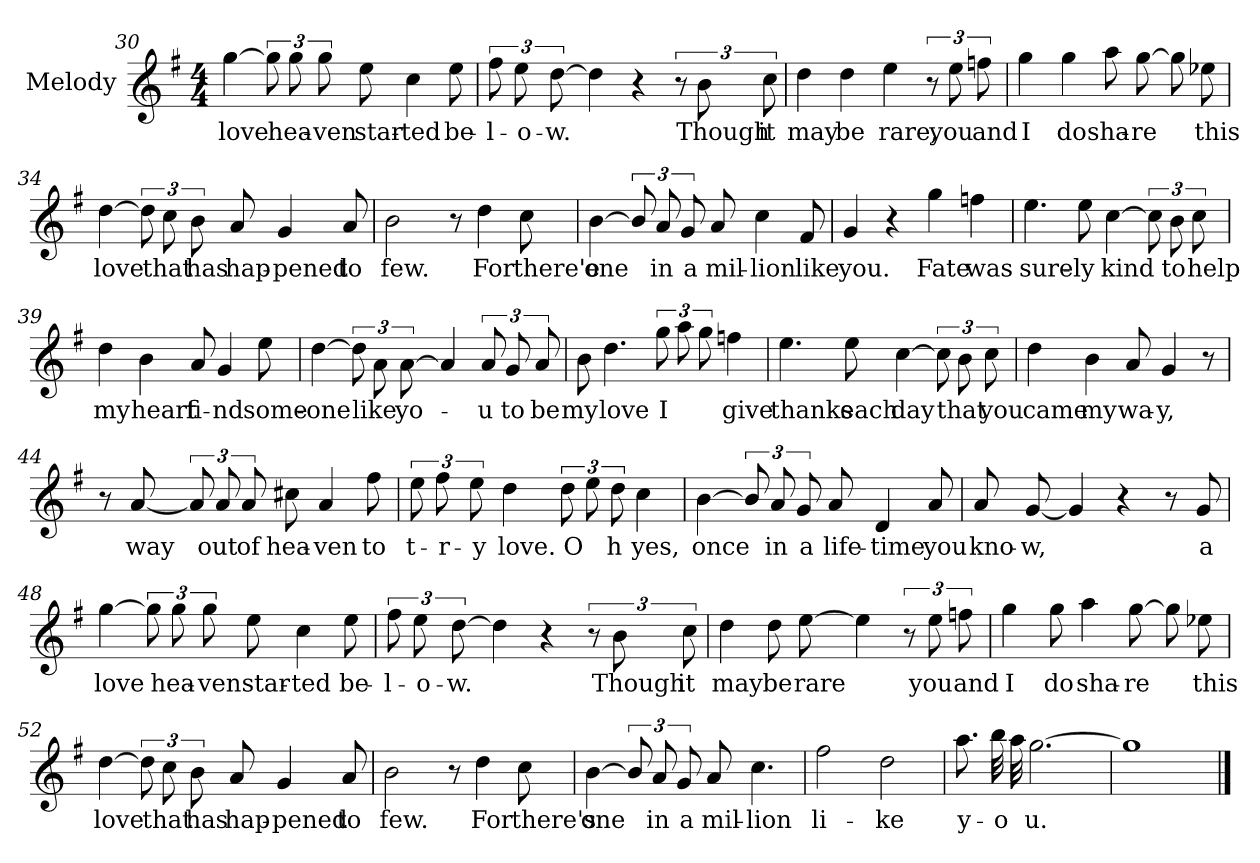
**kern	**text
*part1	*part1
*staff1	*staff1
*I"Melody	*
*clefG2	*
*k[f#]	*
*M4/4	*
=30	=30
[>4gg\	love
12gg\L]	.
12gg\	hea-
12gg\	ven
8ee\	star-
4cc\	ted
8ee\	be-
=31	=31
12ff#\L	l-
12ee\	o-
[>12dd\	w.
4dd\]	.
4r	.
12r	.
12b\	Though
12cc\	it
!!LO:PB:g=z
=32	=32
4dd\	may
4dd\	be
4ee\	rare,
12r	.
12ee\	you
12ffn\	and
=33	=33
4gg\	I
4gg\	do
8aa\L	sha-
[>8gg\	re
8gg\L]	.
8ee-X\	this
=34	=34
[>4dd\	love
12dd\L]	.
12cc\	that
12b\	has
8a/	hap-
4g/	pened
8a/	to
=35	=35
2b\	few.
8r	.
4dd\	For
8cc\	there'e
!!LO:LB:g=z
=36	=36
[>4b\	one
12b/L]	.
12a/	in
12g/	a
8a/	mil-
4cc\	lion
8f#/	like
=37	=37
4g/	you.
4r	.
4gg\	Fate
4ffn\	was
=38	=38
4.ee\	sure-
8ee\	ly
[>4cc\	kind
12cc\L]	.
12b\	to
12cc\	help
=39	=39
4dd\	my
4b\	heart
8a/	fi-
4g/	nd
8ee\	some-
!!LO:LB:g=z
=40	=40
[>4dd\	one
12dd\L]	.
12a\	like
[<12a\	yo-
4a/]	.
12a/L	u
12g/	to
12a/	be
=41	=41
8b\	my
4.dd\	love
12gg\L	I
12aa\	.
12gg\	.
4ffn\	give
=42	=42
4.ee\	thanks
8ee\	each
[>4cc\	day
12cc\L]	.
12b\	that
12cc\	you
=43	=43
4dd\	came
4b\	my
8a/	wa-
4g/	y,
8r	.
!!LO:LB:g=z
=44	=44
8r	.
[<8a/	way
12a/L]	.
12a/	out
12a/	of
8cc#X\	hea-
4a/	ven
8ff#\	to
=45	=45
12ee\L	t-
12ff#\	r-
12ee\	y
4dd\	love.
12dd\L	O-
12ee\	-
12dd\	h
4cc\	yes,
=46	=46
[>4b\	once
12b/L]	.
12a/	in
12g/	a
8a/	life-
4d/	time
8a/	you
!!LO:LB:g=z
=47	=47
8a/L	kno-
[<8g/	w,
4g/]	.
4r	.
8r	.
8g/	a
=48	=48
[>4gg\	love
12gg\L]	.
12gg\	hea-
12gg\	ven
8ee\	star-
4cc\	ted
8ee\	be-
=49	=49
12ff#\L	l-
12ee\	o-
[>12dd\	w.
4dd\]	.
4r	.
12r	.
12b\	Though
12cc\	it
!!LO:LB:g=z
=50	=50
4dd\	may
8dd\L	be
[>8ee\	rare
4ee\]	.
12r	.
12ee\	you
12ffn\	and
=51	=51
4gg\	I
8gg\	do
4aa\	sha-
[>8gg\	re
8gg\L]	.
8ee-X\	this
=52	=52
[>4dd\	love
12dd\L]	.
12cc\	that
12b\	has
8a/	hap-
4g/	pened
8a/	to
=53	=53
2b\	few.
8r	.
4dd\	For
8cc\	there's
!!LO:LB:g=z
=54	=54
[>4b\	one
12b/L]	.
12a/	in
12g/	a
8a/	mil-
4.cc\	lion
=55	=55
2ff#\	li-
2dd\	ke
=56	=56
8.aa\L	y-
32bb\LL	o-
32aa\JJ	-
[>2.gg\	u.
=57	=57
1gg]	.
==	==
*-	*-
